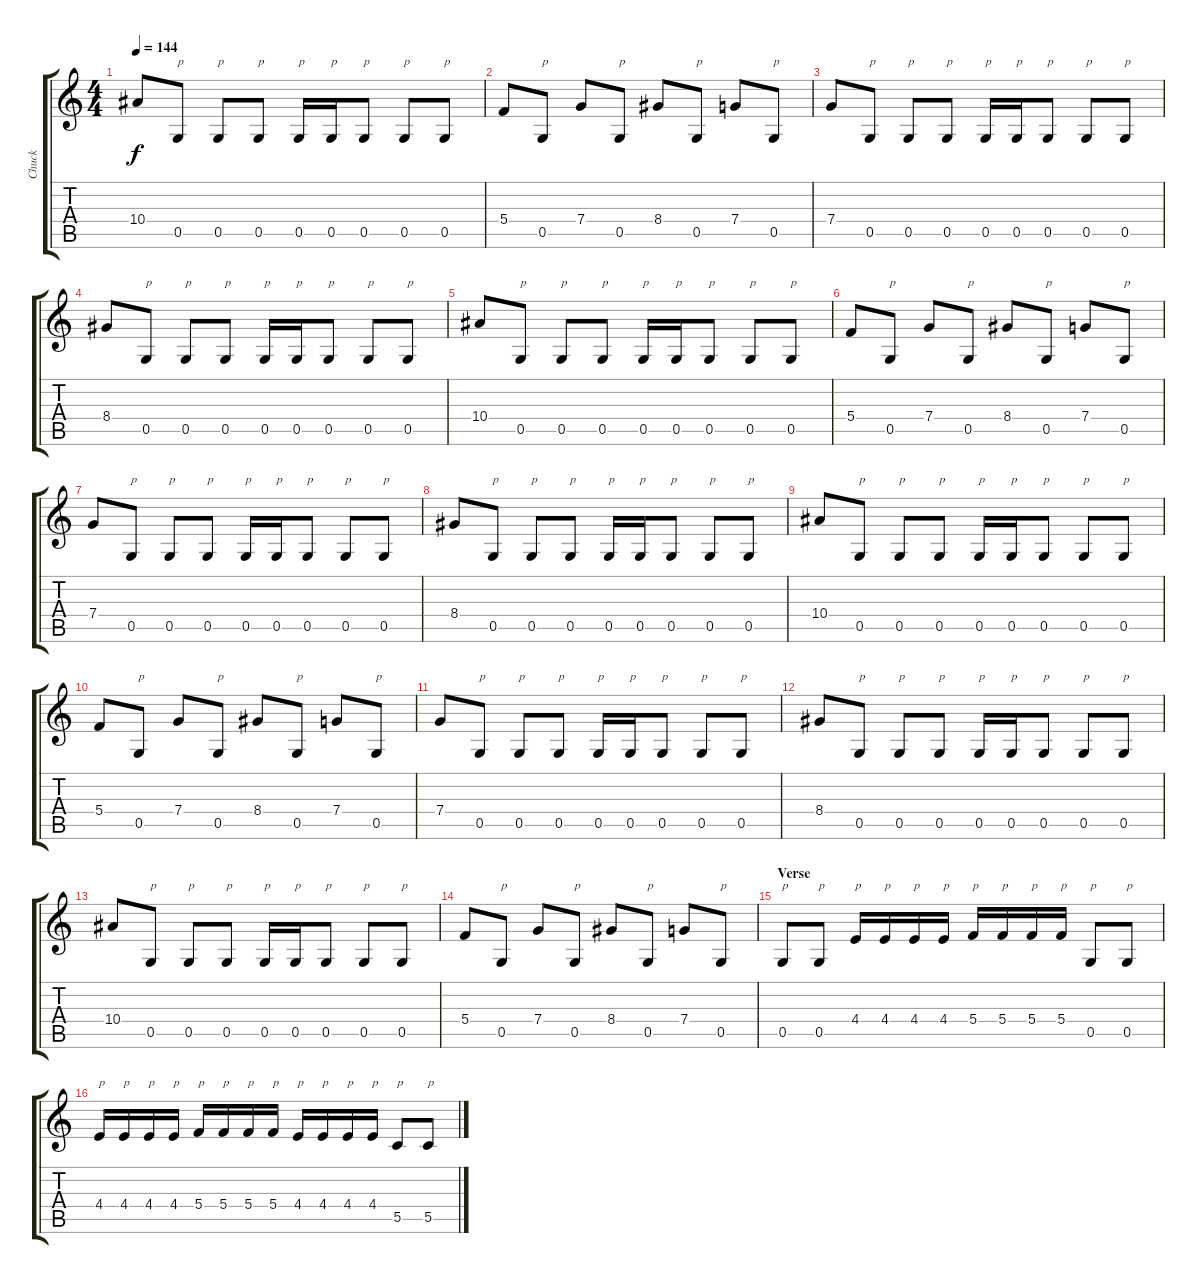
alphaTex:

\track ("Chuck" "Chuck") {instrument distortionguitar}
\staff {score tabs}
\tuning (D4 A3 F3 C3 G2 D2) {hide}
\ts (4 4)
\tempo 144
\clef g2
\ks c
10.4.8{dy f} 0.5.8{txt "p"} 0.5.8{txt "p"} 0.5.8{txt "p"} 0.5.16{txt "p"} 0.5.16{txt "p"} 0.5.8{txt "p"} 0.5.8{txt "p"} 0.5.8{txt "p"} |
5.4.8 0.5.8{txt "p"} 7.4.8 0.5.8{txt "p"} 8.4.8 0.5.8{txt "p"} 7.4.8 0.5.8{txt "p"} |
7.4.8 0.5.8{txt "p"} 0.5.8{txt "p"} 0.5.8{txt "p"} 0.5.16{txt "p"} 0.5.16{txt "p"} 0.5.8{txt "p"} 0.5.8{txt "p"} 0.5.8{txt "p"} |
8.4.8 0.5.8{txt "p"} 0.5.8{txt "p"} 0.5.8{txt "p"} 0.5.16{txt "p"} 0.5.16{txt "p"} 0.5.8{txt "p"} 0.5.8{txt "p"} 0.5.8{txt "p"} |
10.4.8 0.5.8{txt "p"} 0.5.8{txt "p"} 0.5.8{txt "p"} 0.5.16{txt "p"} 0.5.16{txt "p"} 0.5.8{txt "p"} 0.5.8{txt "p"} 0.5.8{txt "p"} |
5.4.8 0.5.8{txt "p"} 7.4.8 0.5.8{txt "p"} 8.4.8 0.5.8{txt "p"} 7.4.8 0.5.8{txt "p"} |
7.4.8 0.5.8{txt "p"} 0.5.8{txt "p"} 0.5.8{txt "p"} 0.5.16{txt "p"} 0.5.16{txt "p"} 0.5.8{txt "p"} 0.5.8{txt "p"} 0.5.8{txt "p"} |
8.4.8 0.5.8{txt "p"} 0.5.8{txt "p"} 0.5.8{txt "p"} 0.5.16{txt "p"} 0.5.16{txt "p"} 0.5.8{txt "p"} 0.5.8{txt "p"} 0.5.8{txt "p"} |
10.4.8 0.5.8{txt "p"} 0.5.8{txt "p"} 0.5.8{txt "p"} 0.5.16{txt "p"} 0.5.16{txt "p"} 0.5.8{txt "p"} 0.5.8{txt "p"} 0.5.8{txt "p"} |
5.4.8 0.5.8{txt "p"} 7.4.8 0.5.8{txt "p"} 8.4.8 0.5.8{txt "p"} 7.4.8 0.5.8{txt "p"} |
7.4.8 0.5.8{txt "p"} 0.5.8{txt "p"} 0.5.8{txt "p"} 0.5.16{txt "p"} 0.5.16{txt "p"} 0.5.8{txt "p"} 0.5.8{txt "p"} 0.5.8{txt "p"} |
8.4.8 0.5.8{txt "p"} 0.5.8{txt "p"} 0.5.8{txt "p"} 0.5.16{txt "p"} 0.5.16{txt "p"} 0.5.8{txt "p"} 0.5.8{txt "p"} 0.5.8{txt "p"} |
10.4.8 0.5.8{txt "p"} 0.5.8{txt "p"} 0.5.8{txt "p"} 0.5.16{txt "p"} 0.5.16{txt "p"} 0.5.8{txt "p"} 0.5.8{txt "p"} 0.5.8{txt "p"} |
5.4.8 0.5.8{txt "p"} 7.4.8 0.5.8{txt "p"} 8.4.8 0.5.8{txt "p"} 7.4.8 0.5.8{txt "p"} |
\section ("" "Verse")
0.5.8{txt "p"} 0.5.8{txt "p"} 4.4.16{txt "p"} 4.4.16{txt "p"} 4.4.16{txt "p"} 4.4.16{txt "p"} 5.4.16{txt "p"} 5.4.16{txt "p"} 5.4.16{txt "p"} 5.4.16{txt "p"} 0.5.8{txt "p"} 0.5.8{txt "p"} |
4.4.16{txt "p"} 4.4.16{txt "p"} 4.4.16{txt "p"} 4.4.16{txt "p"} 5.4.16{txt "p"} 5.4.16{txt "p"} 5.4.16{txt "p"} 5.4.16{txt "p"} 4.4.16{txt "p"} 4.4.16{txt "p"} 4.4.16{txt "p"} 4.4.16{txt "p"} 5.5.8{txt "p"} 5.5.8{txt "p"}
